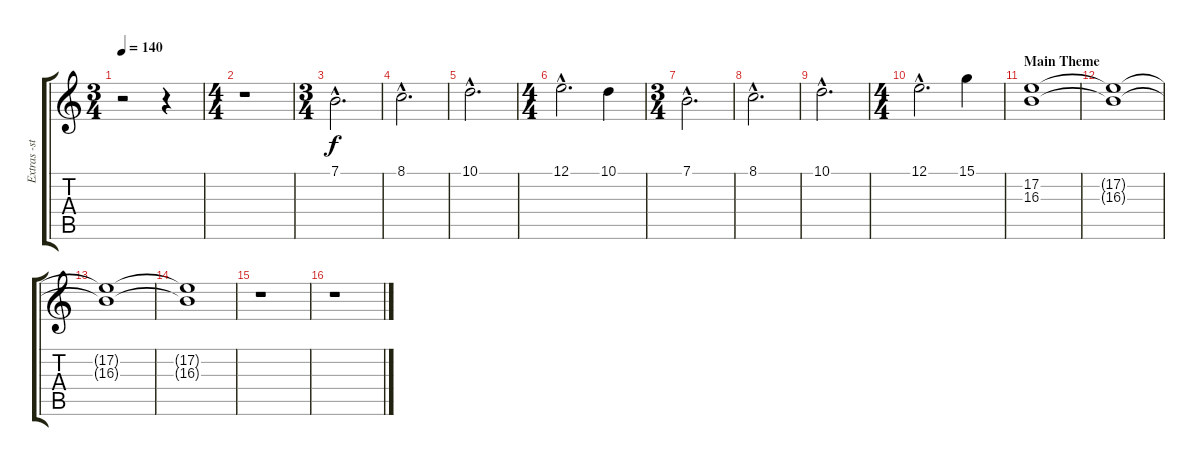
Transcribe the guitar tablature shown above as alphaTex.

\track ("Extras -strings - guitar" "Extras -st") {instrument choiraahs}
\staff {score tabs}
\tuning (E4 B3 G3 D3 A2 E2) {hide}
\ts (3 4)
\tempo 140
\clef g2
\ks c
r.2{dy fff} r.4 |
\ts (4 4)
r.1 |
\ts (3 4)
7.1{hac}.2{d dy f instrument stringensemble1} |
8.1{hac}.2{d} |
10.1{hac}.2{d} |
\ts (4 4)
12.1{hac}.2{d} 10.1.4 |
\ts (3 4)
7.1{hac}.2{d instrument stringensemble1} |
8.1{hac}.2{d} |
10.1{hac}.2{d} |
\ts (4 4)
12.1{hac}.2{d} 15.1.4 |
\section ("" "Main Theme")
(17.2 16.3).1{volume 9} |
(17.2{t} 16.3{t}).1 |
(17.2{t} 16.3{t}).1 |
(17.2{t} 16.3{t}).1 |
r.1 |
r.1
